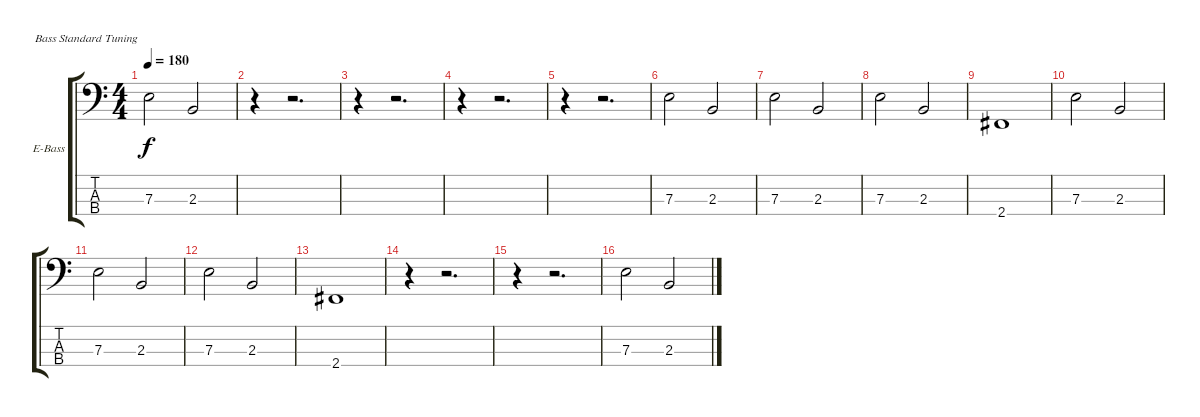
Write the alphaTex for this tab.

\bracketExtendMode groupsimilarinstruments
\firstSystemTrackNameOrientation horizontal
\otherSystemsTrackNameOrientation horizontal
\track ("Bass" "E-Bass") {solo instrument electricbassfinger}
\staff {score tabs}
\tuning (G2 D2 A1 E1)
\ts (4 4)
\tempo 180
\clef f4
\ks c
7.3.2{dy f} 2.3.2 |
r.4 r.2{d} |
r.4 r.2{d} |
r.4 r.2{d} |
r.4 r.2{d} |
7.3.2 2.3.2 |
7.3.2 2.3.2 |
7.3.2 2.3.2 |
2.4.1 |
7.3.2 2.3.2 |
7.3.2 2.3.2 |
7.3.2 2.3.2 |
2.4.1 |
r.4 r.2{d} |
r.4 r.2{d} |
7.3.2 2.3.2
